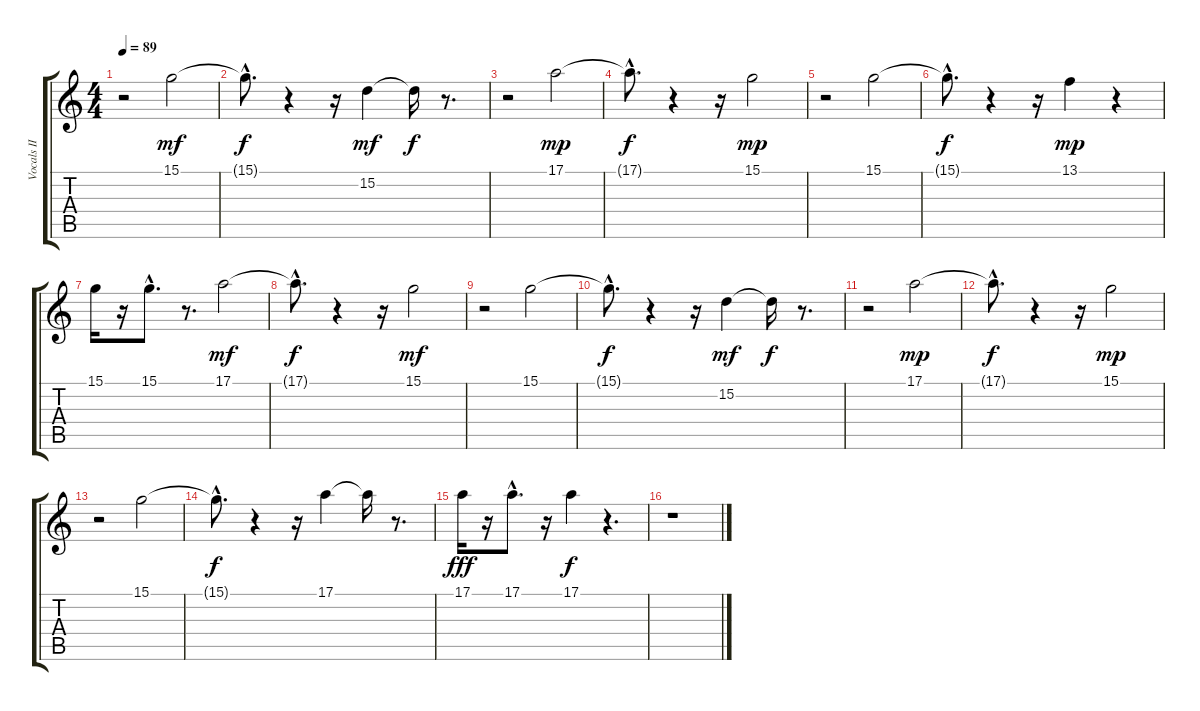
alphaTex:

\track ("Vocals II" "Vocals II") {instrument rockorgan}
\staff {score tabs}
\tuning (E4 B3 G3 D3 A2 E2) {hide}
\ts (4 4)
\tempo 89
\clef g2
\ks c
r.2{dy mf} 15.1.2 |
15.1{hac t}.8{d dy f} r.4 r.16 15.2.4{dy mf} 15.2{t}.16{dy f} r.8{d} |
r.2 17.1.2{dy mp} |
17.1{hac t}.8{d dy f} r.4 r.16 15.1.2{dy mp} |
r.2 15.1.2 |
15.1{hac t}.8{d dy f} r.4 r.16 13.1.4{dy mp} r.4 |
15.1.16 r.16 15.1{hac}.8{d} r.8{d} 17.1.2{dy mf} |
17.1{hac t}.8{d dy f} r.4 r.16 15.1.2{dy mf} |
r.2 15.1.2 |
15.1{hac t}.8{d dy f} r.4 r.16 15.2.4{dy mf} 15.2{t}.16{dy f} r.8{d} |
r.2 17.1.2{dy mp} |
17.1{hac t}.8{d dy f} r.4 r.16 15.1.2{dy mp} |
r.2 15.1.2 |
15.1{hac t}.8{d dy f} r.4 r.16 17.1.4 17.1{t}.16 r.8{d} |
17.1.16{dy fff} r.16 17.1{hac}.8{d} r.16 17.1.4{dy f} r.4{d} |
r.1
